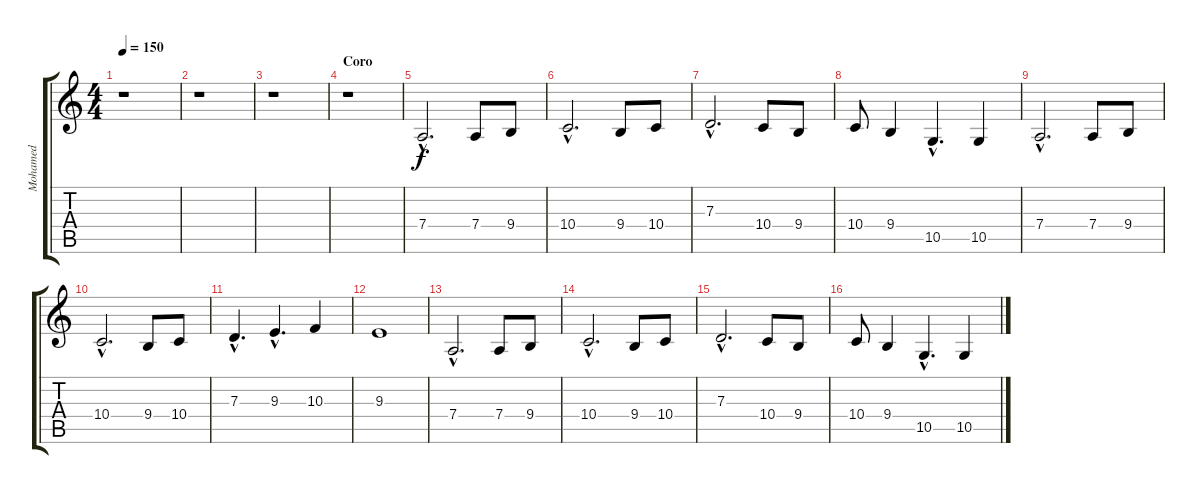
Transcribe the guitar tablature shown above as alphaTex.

\track ("Mohamed" "Mohamed") {instrument violin}
\staff {score tabs}
\tuning (E4 B3 G3 D3 A2 E2) {hide}
\ts (4 4)
\tempo 150
\clef g2
\ks c
r.1{dy f} |
r.1 |
r.1 |
\section ("" "Coro")
r.1{volume 9} |
7.4{hac}.2{d} 7.4.8 9.4.8 |
10.4{hac}.2{d} 9.4.8 10.4.8 |
7.3{hac}.2{d} 10.4.8 9.4.8 |
10.4.8 9.4.4 10.5{hac}.4{d} 10.5.4 |
7.4{hac}.2{d} 7.4.8 9.4.8 |
10.4{hac}.2{d} 9.4.8 10.4.8 |
7.3{hac}.4{d} 9.3{hac}.4{d} 10.3.4 |
9.3.1 |
7.4{hac}.2{d} 7.4.8 9.4.8 |
10.4{hac}.2{d} 9.4.8 10.4.8 |
7.3{hac}.2{d} 10.4.8 9.4.8 |
10.4.8 9.4.4 10.5{hac}.4{d} 10.5.4
